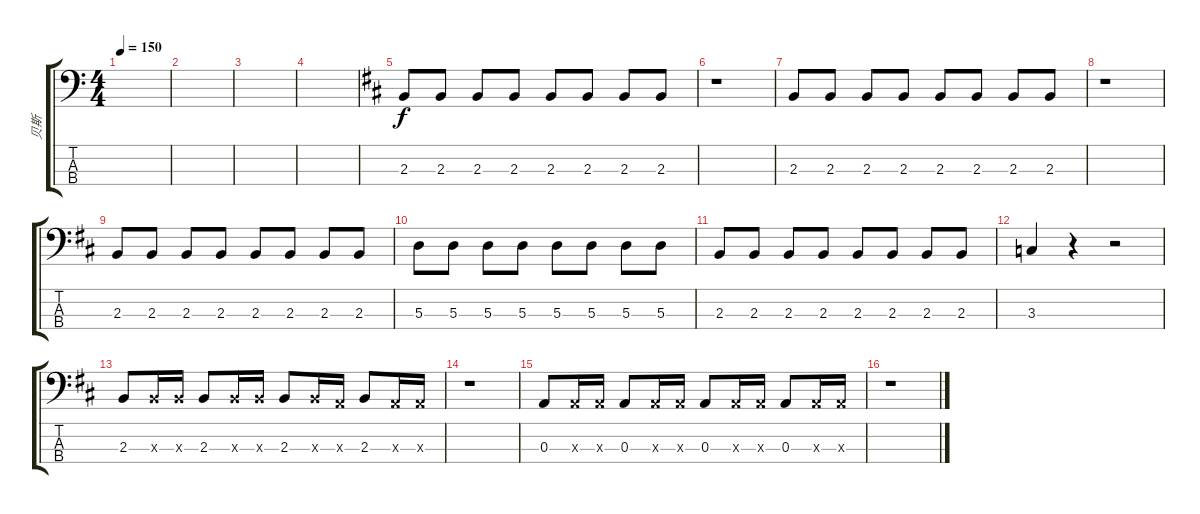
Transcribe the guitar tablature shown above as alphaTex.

\track ("贝斯" "贝斯") {instrument electricbassfinger}
\staff {score tabs}
\tuning (G2 D2 A1 E1) {hide}
\ts (4 4)
\tempo 150
\clef f4
\ks c
|
|
|
|
\ks d
2.3.8 2.3.8 2.3.8 2.3.8 2.3.8 2.3.8 2.3.8 2.3.8 |
r.1 |
2.3.8 2.3.8 2.3.8 2.3.8 2.3.8 2.3.8 2.3.8 2.3.8 |
r.1 |
2.3.8 2.3.8 2.3.8 2.3.8 2.3.8 2.3.8 2.3.8 2.3.8 |
5.3.8 5.3.8 5.3.8 5.3.8 5.3.8 5.3.8 5.3.8 5.3.8 |
2.3.8 2.3.8 2.3.8 2.3.8 2.3.8 2.3.8 2.3.8 2.3.8 |
3.3.4 r.4 r.2 |
2.3.8 2.3{x}.16 2.3{x}.16 2.3.8 2.3{x}.16 2.3{x}.16 2.3.8 2.3{x}.16 0.3{x}.16 2.3.8 0.3{x}.16 0.3{x}.16 |
r.1 |
0.3.8 0.3{x}.16 0.3{x}.16 0.3.8 0.3{x}.16 0.3{x}.16 0.3.8 0.3{x}.16 0.3{x}.16 0.3.8 0.3{x}.16 0.3{x}.16 |
r.1
